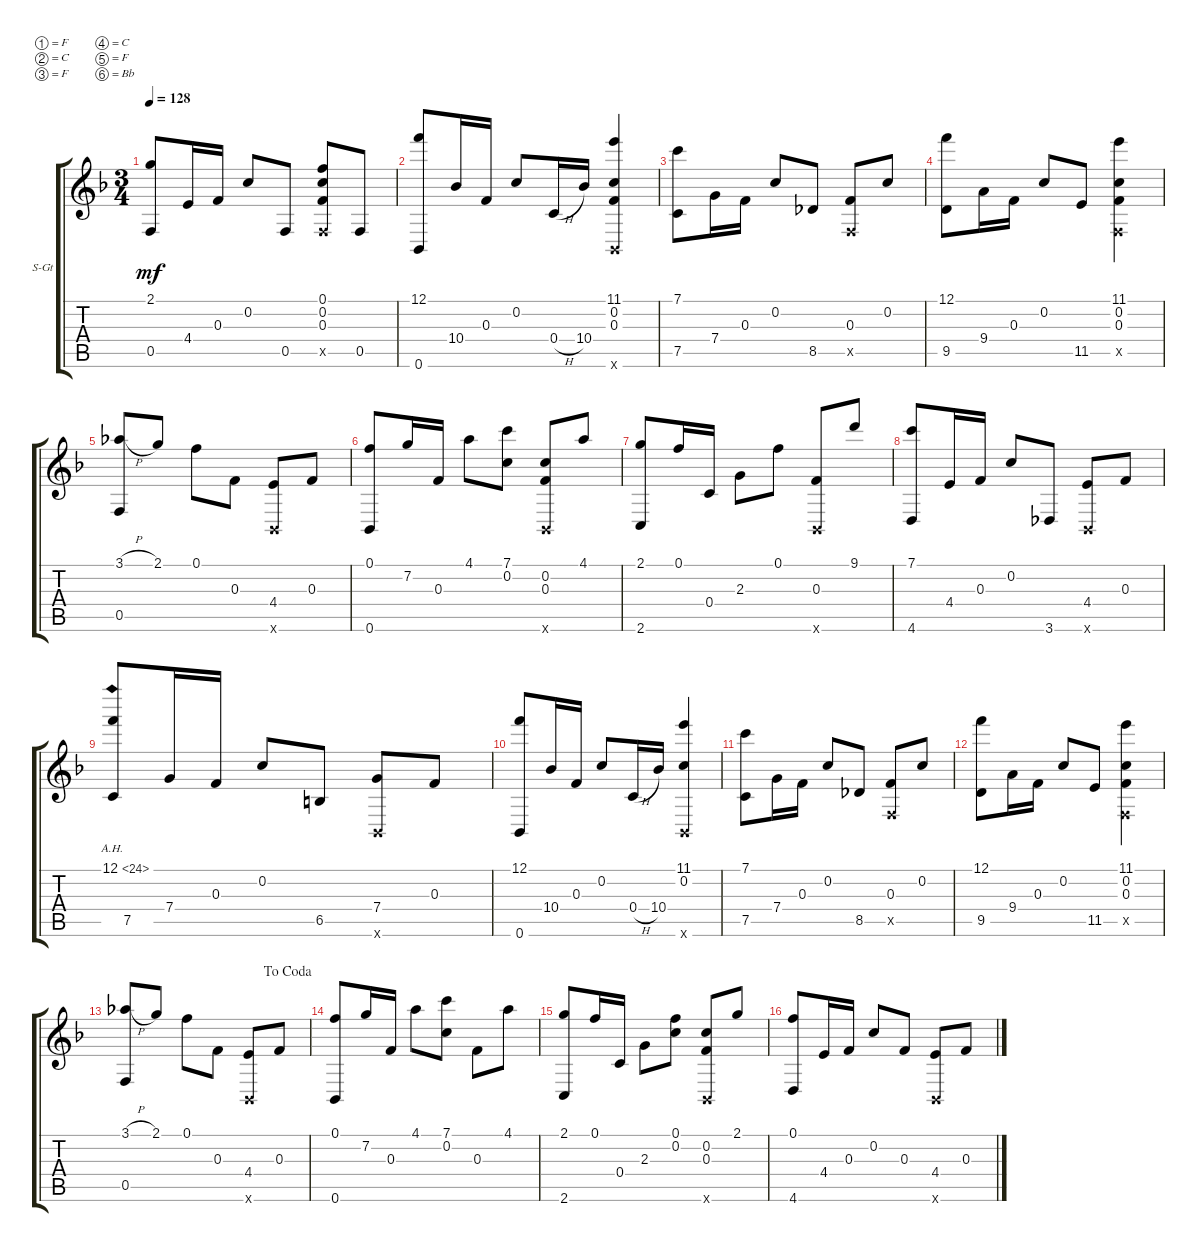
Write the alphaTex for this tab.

\defaultSystemsLayout 4
\bracketExtendMode groupsimilarinstruments
\firstSystemTrackNameOrientation horizontal
\otherSystemsTrackNameOrientation horizontal
\track ("Steel Guitar" "S-Gt") {defaultSystemsLayout 2 multiBarRest instrument acousticguitarsteel}
\staff {score tabs}
\tuning (F4 C4 F3 C3 F2 Bb1)
\ts (3 4)
\tempo 128
\clef g2
\ks f
(2.1{acc forcenatural} 0.5{acc forcenatural}).8{dy mf beam Up} 4.4{acc forcenatural}.16{beam Up} 0.3{acc forcenatural}.16{beam Up} 0.2{acc forcenatural}.8{beam Up} 0.5{acc forcenatural}.8{beam Up} (0.5{x acc forcenatural} 0.1{acc forcenatural} 0.2{acc forcenatural} 0.3{acc forcenatural}).8{beam Up} 0.5{acc forcenatural}.8{beam Up} |
(0.6{acc b} 12.1{acc forcenatural}).8{beam Up} 10.4{acc b}.16{beam Up} 0.3{acc forcenatural}.16{beam Up} 0.2{acc forcenatural}.8{beam Up} 0.4{h acc forcenatural}.16{beam Up} 10.4{acc b}.16{beam Up} (0.6{x acc b} 11.1{acc forcenatural} 0.2{acc forcenatural} 0.3{acc forcenatural}).4{beam Up} |
(7.1{acc forcenatural} 7.5{acc forcenatural}).8{beam Down} 7.4{acc forcenatural}.16{beam Down} 0.3{acc forcenatural}.16{beam Down} 0.2{acc forcenatural}.8{beam Up} 8.5{acc b}.8{beam Up} (0.3{acc forcenatural} 0.5{x acc forcenatural}).8{beam Up} 0.2{acc forcenatural}.8{beam Up} |
(12.1{acc forcenatural} 9.5{acc forcenatural}).8{beam Down} 9.4{acc forcenatural}.16{beam Down} 0.3{acc forcenatural}.16{beam Down} 0.2{acc forcenatural}.8{beam Up} 11.5{acc forcenatural}.8{beam Up} (0.5{x acc forcenatural} 11.1{acc forcenatural} 0.2{acc forcenatural} 0.3{acc forcenatural}).4{beam Down} |
\scale
0.993816 (3.1{h acc b} 0.5{acc forcenatural}).8{beam Up} 2.1{acc forcenatural}.8{beam Up} 0.1{acc forcenatural}.8{beam Down} 0.3{acc forcenatural}.8{beam Down} (4.4{acc forcenatural} 0.6{x acc b}).8{beam Up} 0.3{acc forcenatural}.8{beam Up} |
\scale
1.00618 (0.1{acc forcenatural} 0.6{acc b}).8{beam Up} 7.2{acc forcenatural}.16{beam Up} 0.3{acc forcenatural}.16{beam Up} 4.1{acc forcenatural}.8{beam Down} (7.1{acc forcenatural} 0.2{acc forcenatural}).8{beam Down} (0.2{acc forcenatural} 0.3{acc forcenatural} 0.6{x acc b}).8{beam Up} 4.1{acc forcenatural}.8{beam Up} |
(2.1{acc forcenatural} 2.6{acc forcenatural}).8{beam Up} 0.1{acc forcenatural}.16{beam Up} 0.4{acc forcenatural}.16{beam Up} 2.3{acc forcenatural}.8{beam Down} 0.1{acc forcenatural}.8{beam Down} (0.3{acc forcenatural} 0.6{x acc b}).8{beam Up} 9.1{acc forcenatural}.8{beam Up} |
(7.1{acc forcenatural} 4.6{acc forcenatural}).8{beam Up} 4.4{acc forcenatural}.16{beam Up} 0.3{acc forcenatural}.16{beam Up} 0.2{acc forcenatural}.8{beam Up} 3.6{acc b}.8{beam Up} (4.4{acc forcenatural} 0.6{x acc b}).8{beam Up} 0.3{acc forcenatural}.8{beam Up} |
(12.1{ah 12 acc forcenatural} 7.5{acc forcenatural}).8{beam Up} 7.4{acc forcenatural}.16{beam Up} 0.3{acc forcenatural}.16{beam Up} 0.2{acc forcenatural}.8{beam Up} 6.5{acc forcenatural}.8{beam Up} (7.4{acc forcenatural} 0.6{x acc b}).8{beam Up} 0.3{acc forcenatural}.8{beam Up} |
(0.6{acc b} 12.1{acc forcenatural}).8{beam Up} 10.4{acc b}.16{beam Up} 0.3{acc forcenatural}.16{beam Up} 0.2{acc forcenatural}.8{beam Up} 0.4{h acc forcenatural}.16{beam Up} 10.4{acc b}.16{beam Up} (0.2{acc forcenatural} 11.1{acc forcenatural} 0.6{x acc b}).4{beam Up} |
(7.1{acc forcenatural} 7.5{acc forcenatural}).8{beam Down} 7.4{acc forcenatural}.16{beam Down} 0.3{acc forcenatural}.16{beam Down} 0.2{acc forcenatural}.8{beam Up} 8.5{acc b}.8{beam Up} (0.3{acc forcenatural} 0.5{x acc forcenatural}).8{beam Up} 0.2{acc forcenatural}.8{beam Up} |
(12.1{acc forcenatural} 9.5{acc forcenatural}).8{beam Down} 9.4{acc forcenatural}.16{beam Down} 0.3{acc forcenatural}.16{beam Down} 0.2{acc forcenatural}.8{beam Up} 11.5{acc forcenatural}.8{beam Up} (0.5{x acc forcenatural} 11.1{acc forcenatural} 0.2{acc forcenatural} 0.3{acc forcenatural}).4{beam Down} |
\jump dacoda
\scale
0.993816 (3.1{h acc b} 0.5{acc forcenatural}).8{beam Up} 2.1{acc forcenatural}.8{beam Up} 0.1{acc forcenatural}.8{beam Down} 0.3{acc forcenatural}.8{beam Down} (4.4{acc forcenatural} 0.6{x acc b}).8{beam Up} 0.3{acc forcenatural}.8{beam Up} |
\scale
1.00618 (0.6{acc b} 0.1{acc forcenatural}).8{beam Up} 7.2{acc forcenatural}.16{beam Up} 0.3{acc forcenatural}.16{beam Up} 4.1{acc forcenatural}.8{beam Down} (7.1{acc forcenatural} 0.2{acc forcenatural}).8{beam Down} 0.3{acc forcenatural}.8{beam Down} 4.1{acc forcenatural}.8{beam Down} |
(2.1{acc forcenatural} 2.6{acc forcenatural}).8{beam Up} 0.1{acc forcenatural}.16{beam Up} 0.4{acc forcenatural}.16{beam Up} 2.3{acc forcenatural}.8{beam Down} (0.2{acc forcenatural} 0.1{acc forcenatural}).8{beam Down} (0.2{acc forcenatural} 0.3{acc forcenatural} 0.6{x acc b}).8{beam Up} 2.1{acc forcenatural}.8{beam Up} |
(0.1{acc forcenatural} 4.6{acc forcenatural}).8{beam Up} 4.4{acc forcenatural}.16{beam Up} 0.3{acc forcenatural}.16{beam Up} 0.2{acc forcenatural}.8{beam Up} 0.3{acc forcenatural}.8{beam Up} (4.4{acc forcenatural} 0.6{x acc b}).8{beam Up} 0.3{acc forcenatural}.8{beam Up}
